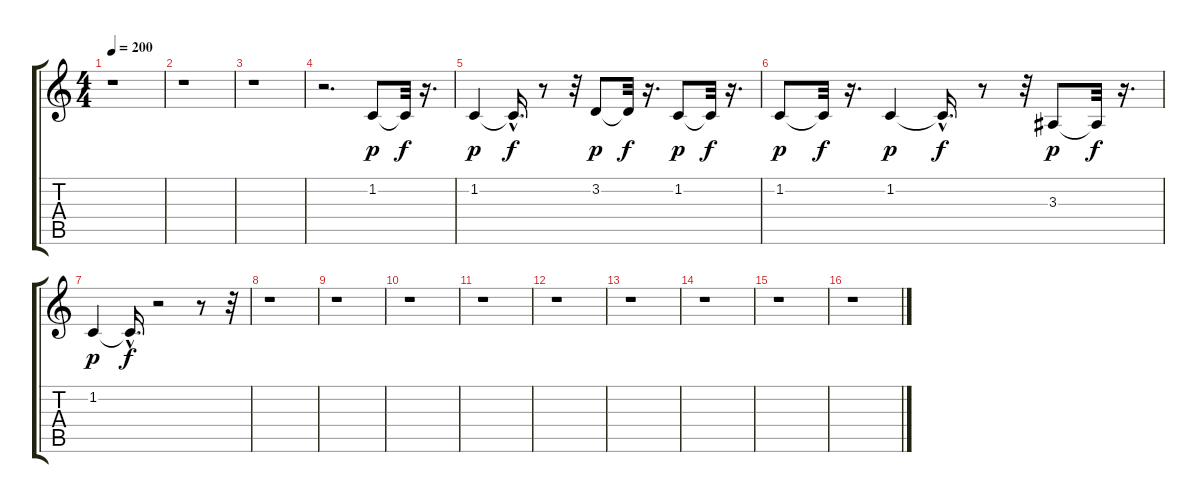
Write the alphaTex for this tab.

\track "" {instrument clarinet}
\staff {score tabs}
\tuning (E4 B3 G3 D3 A2 E2) {hide}
\ts (4 4)
\tempo 200
\clef g2
\ks c
r.1{dy f} |
r.1 |
r.1 |
r.2{d} 1.2.8{dy p} 1.2{t}.32{dy f} r.16{d} |
1.2.4{dy p} 1.2{hac t}.16{d dy f} r.8 r.32 3.2.8{dy p} 3.2{t}.32{dy f} r.16{d} 1.2.8{dy p} 1.2{t}.32{dy f} r.16{d} |
1.2.8{dy p} 1.2{t}.32{dy f} r.16{d} 1.2.4{dy p} 1.2{hac t}.16{d dy f} r.8 r.32 3.3.8{dy p} 3.3{t}.32{dy f} r.16{d} |
1.2.4{dy p} 1.2{hac t}.16{d dy f} r.2 r.8 r.32 |
r.1 |
r.1 |
r.1 |
r.1 |
r.1 |
r.1 |
r.1 |
r.1 |
r.1
